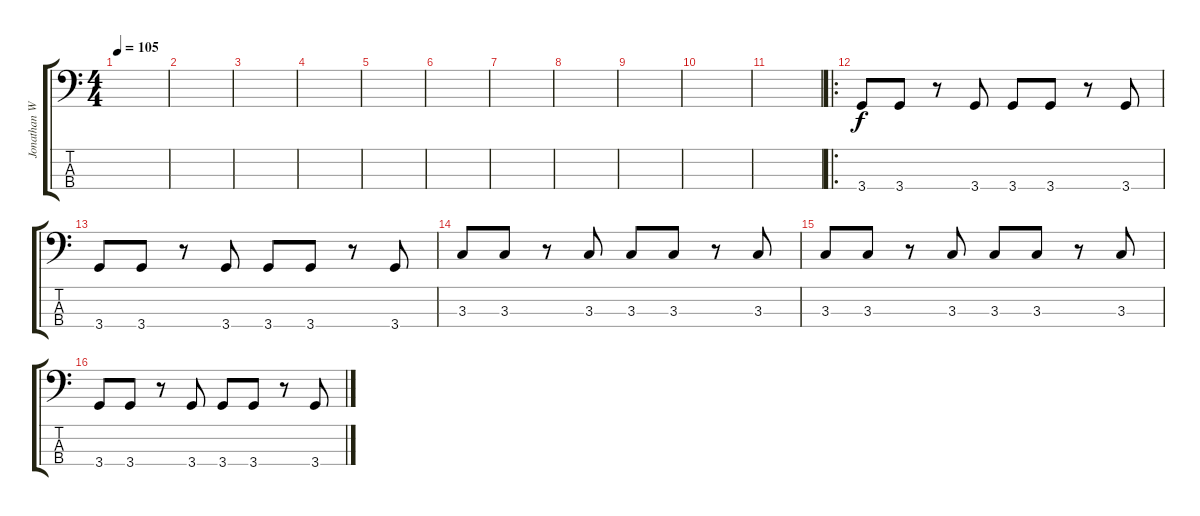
\track ("Jonathan White" "Jonathan W") {instrument electricbasspick}
\staff {score tabs}
\tuning (G2 D2 A1 E1) {hide}
\ts (4 4)
\tempo 105
\clef f4
\ks c
|
|
|
|
|
|
|
|
|
|
|
\ro
3.4.8 3.4.8 r.8 3.4.8 3.4.8 3.4.8 r.8 3.4.8 |
3.4.8 3.4.8 r.8 3.4.8 3.4.8 3.4.8 r.8 3.4.8 |
3.3.8 3.3.8 r.8 3.3.8 3.3.8 3.3.8 r.8 3.3.8 |
3.3.8 3.3.8 r.8 3.3.8 3.3.8 3.3.8 r.8 3.3.8 |
3.4.8 3.4.8 r.8 3.4.8 3.4.8 3.4.8 r.8 3.4.8
